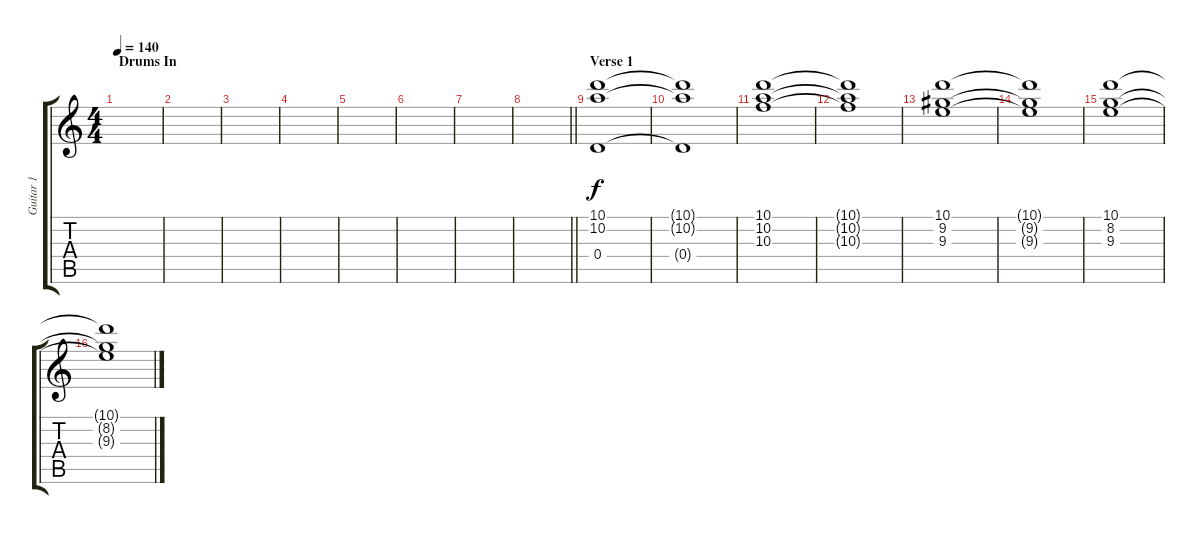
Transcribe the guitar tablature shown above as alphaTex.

\track ("Guitar 1" "Guitar 1") {instrument electricguitarclean}
\staff {score tabs}
\tuning (E4 B3 G3 D3 A2 D2) {hide}
\ts (4 4)
\section ("" "Drums In")
\tempo 140
\clef g2
\ks c
|
|
|
|
|
|
|
\barLineRight lightlight
|
\section ("" "Verse 1")
(10.1 10.2 0.4).1 |
(10.1{t} 10.2{t} 0.4{t}).1 |
(10.1 10.2 10.3).1 |
(10.1{t} 10.2{t} 10.3{t}).1 |
(10.1 9.2 9.3).1 |
(10.1{t} 9.2{t} 9.3{t}).1 |
(10.1 8.2 9.3).1 |
(10.1{t} 8.2{t} 9.3{t}).1
